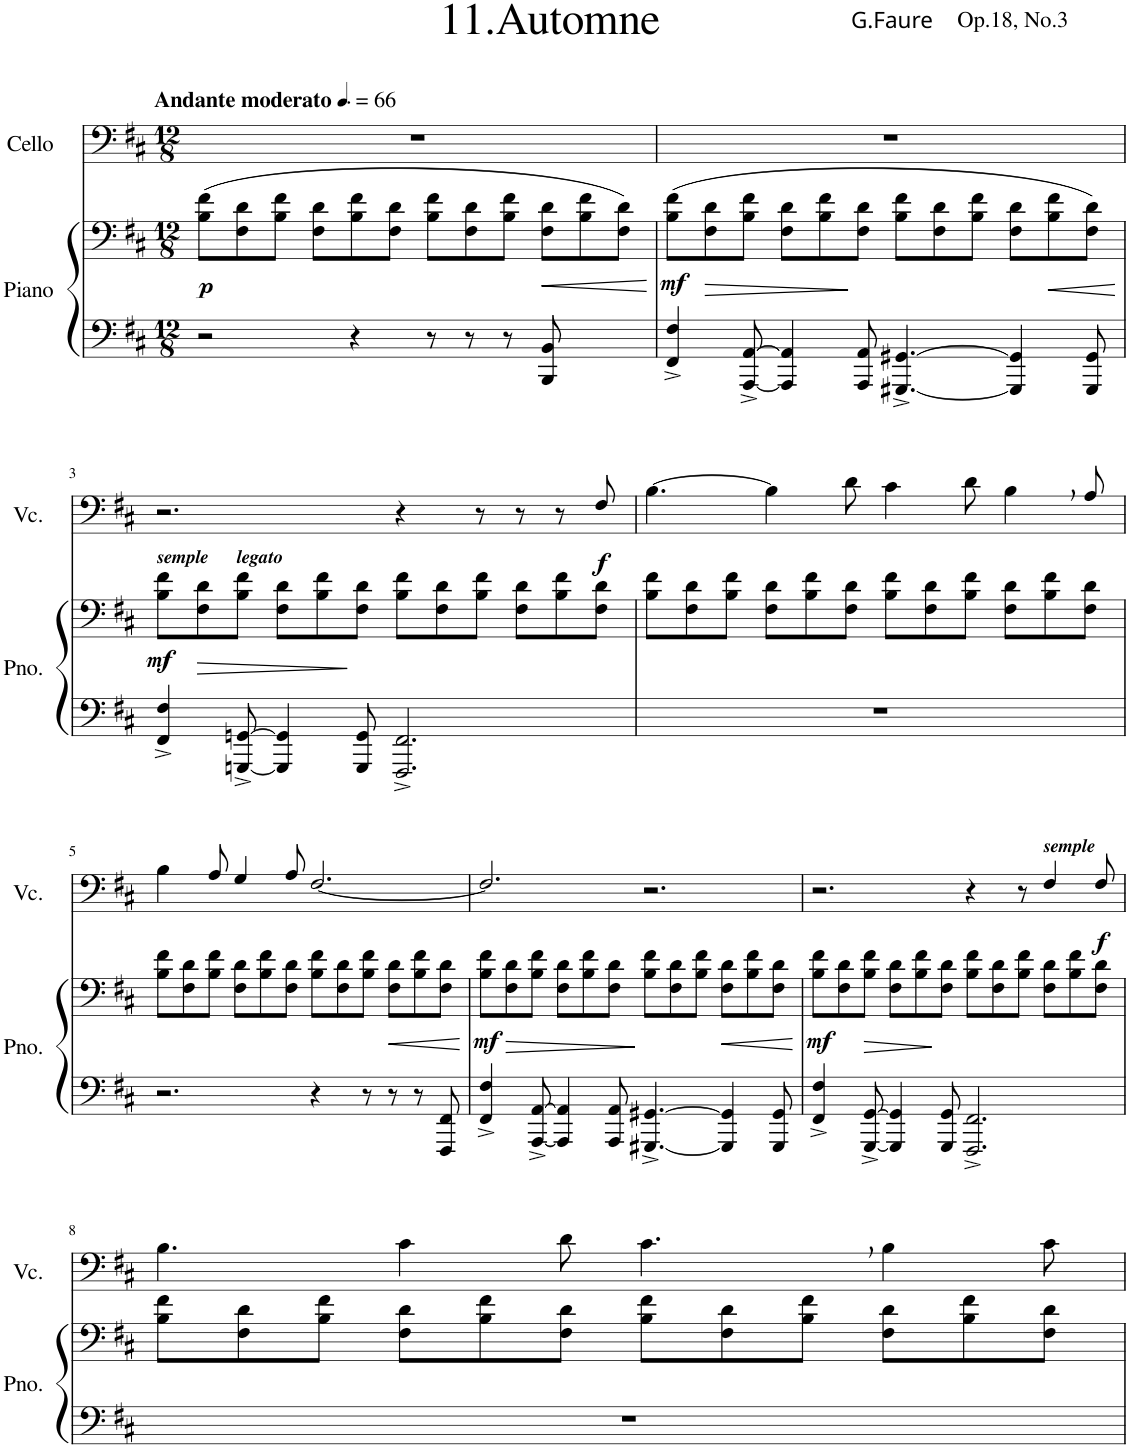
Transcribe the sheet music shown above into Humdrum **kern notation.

**kern	**kern	**dynam	**kern	**dynam
*part2	*part2	*part2	*part1	*part1
*staff3	*staff2	*staff2/3	*staff1	*staff1
*I"Piano	*	*	*I"Cello	*
*I'Pno.	*	*	*	*
*clefF4	*clefF4	*	*clefF4	*
*k[f#c#]	*k[f#c#]	*	*k[f#c#]	*
*D:	*D:	*	*D:	*
*M12/8	*M12/8	*	*M12/8	*
*MM99	*MM99	*	*MM99	*
=1	=1	=1	=1	=1
!	!	!	!LO:TX:a:B:t=Andante moderato	!
!	!	!LO:DY:b	!	!
2r	(>8B\ 8f#\L	p	1.r	.
.	8F#\ 8d\	.	.	.
.	8B\ 8f#\J	.	.	.
.	8F#\ 8d\L	.	.	.
4r	8B\ 8f#\	.	.	.
.	8F#\ 8d\J	.	.	.
8r	8B\ 8f#\L	.	.	.
8r	8F#\ 8d\	.	.	.
8r	8B\ 8f#\J	.	.	.
!	!	!LO:HP:b	!	!
8BBB/ 8BB/	8F#\ 8d\L	<	.	.
4ryy	8B\ 8f#\	.	.	.
.	8F#\ 8d\J)	.	.	.
.	.	[	.	.
=2	=2	=2	=2	=2
!	!	!LO:DY:b	!	!
4FF#/^ 4F#/^	(>8B\ 8f#\L	mf	1.r	.
!	!	!LO:HP:b	!	!
.	8F#\ 8d\	>	.	.
[8AAA/^ [8AA/^	8B\ 8f#\J	.	.	.
4AAA/] 4AA/]	8F#\ 8d\L	.	.	.
.	8B\ 8f#\	.	.	.
8AAA/ 8AA/	8F#\ 8d\J	]	.	.
[4.GGG#X/^ [4.GG#X/^	8B\ 8f#\L	.	.	.
.	8F#\ 8d\	.	.	.
.	8B\ 8f#\J	.	.	.
4GGG#/] 4GG#/]	8F#\ 8d\L	.	.	.
!	!	!LO:HP:b	!	!
.	8B\ 8f#\	<	.	.
8GGG#/ 8GG#/	8F#\ 8d\J)	.	.	.
.	.	[	.	.
!!LO:LB:g=z
=3	=3	=3	=3	=3
!	!LO:TX:a:Bi:t=semple	!	!	!
!	!	!LO:DY:b	!	!
4FF#/^ 4F#/^	8B\ 8f#\L	mf	2.r	.
!	!	!LO:HP:b	!	!
.	8F#\ 8d\	>	.	.
!	!LO:TX:a:Bi:t=legato	!	!	!
[8GGGn/^ [8GGn/^	8B\ 8f#\J	.	.	.
4GGG/] 4GG/]	8F#\ 8d\L	.	.	.
.	8B\ 8f#\	.	.	.
8GGG/ 8GG/	8F#\ 8d\J	]	.	.
2.FFF#/^ 2.FF#/^	8B\ 8f#\L	.	4r	.
.	8F#\ 8d\	.	.	.
.	8B\ 8f#\J	.	8r	.
.	8F#\ 8d\L	.	8r	.
.	8B\ 8f#\	.	8r	.
!	!	!	!	!LO:DY:b
.	8F#\ 8d\J	.	8F#/	f
=4	=4	=4	=4	=4
1.r	8B\ 8f#\L	.	[4.B\	.
.	8F#\ 8d\	.	.	.
.	8B\ 8f#\J	.	.	.
.	8F#\ 8d\L	.	4B\]	.
.	8B\ 8f#\	.	.	.
.	8F#\ 8d\J	.	8d\	.
.	8B\ 8f#\L	.	4c#\	.
.	8F#\ 8d\	.	.	.
.	8B\ 8f#\J	.	8d\	.
.	8F#\ 8d\L	.	4B,\	.
.	8B\ 8f#\	.	.	.
.	8F#\ 8d\J	.	8A/	.
!!LO:LB:g=z
=5	=5	=5	=5	=5
2.r	8B\ 8f#\L	.	4B\	.
.	8F#\ 8d\	.	.	.
.	8B\ 8f#\J	.	8A/	.
.	8F#\ 8d\L	.	4G/	.
.	8B\ 8f#\	.	.	.
.	8F#\ 8d\J	.	8A/	.
4r	8B\ 8f#\L	.	[2.F#/	.
.	8F#\ 8d\	.	.	.
8r	8B\ 8f#\J	.	.	.
!	!	!LO:HP:b	!	!
8r	8F#\ 8d\L	<	.	.
8r	8B\ 8f#\	.	.	.
8FFF#/ 8FF#/	8F#\ 8d\J	.	.	.
.	.	[	.	.
=6	=6	=6	=6	=6
!	!	!LO:DY:b	!	!
4FF#/^ 4F#/^	8B\ 8f#\L	mf	2.F#/]	.
!	!	!LO:HP:b	!	!
.	8F#\ 8d\	>	.	.
[8AAA/^ [8AA/^	8B\ 8f#\J	.	.	.
4AAA/] 4AA/]	8F#\ 8d\L	.	.	.
.	8B\ 8f#\	.	.	.
8AAA/ 8AA/	8F#\ 8d\J	.	.	.
[4.GGG#X/^ [4.GG#X/^	8B\ 8f#\L	]	2.r	.
.	8F#\ 8d\	.	.	.
.	8B\ 8f#\J	.	.	.
!	!	!LO:HP:b	!	!
4GGG#/] 4GG#/]	8F#\ 8d\L	<	.	.
.	8B\ 8f#\	.	.	.
8GGG#/ 8GG#/	8F#\ 8d\J	.	.	.
.	.	[	.	.
=7	=7	=7	=7	=7
!	!	!LO:DY:b	!	!
4FF#/^ 4F#/^	8B\ 8f#\L	mf	2.r	.
.	8F#\ 8d\	.	.	.
!	!	!LO:HP:b	!	!
[8GGG/^ [8GG/^	8B\ 8f#\J	>	.	.
4GGG/] 4GG/]	8F#\ 8d\L	.	.	.
.	8B\ 8f#\	.	.	.
8GGG/ 8GG/	8F#\ 8d\J	]	.	.
2.FFF#/^ 2.FF#/^	8B\ 8f#\L	.	4r	.
.	8F#\ 8d\	.	.	.
.	8B\ 8f#\J	.	8r	.
!	!	!	!LO:TX:a:Bi:t=semple	!
.	8F#\ 8d\L	.	4F#/	.
.	8B\ 8f#\	.	.	.
!	!	!	!	!LO:DY:b
.	8F#\ 8d\J	.	8F#/	f
!!LO:LB:g=z
=8	=8	=8	=8	=8
1.r	8B\ 8f#\L	.	4.B\	.
.	8F#\ 8d\	.	.	.
.	8B\ 8f#\J	.	.	.
.	8F#\ 8d\L	.	4c#\	.
.	8B\ 8f#\	.	.	.
.	8F#\ 8d\J	.	8d\	.
.	8B\ 8f#\L	.	4.c#,\	.
.	8F#\ 8d\	.	.	.
.	8B\ 8f#\J	.	.	.
.	8F#\ 8d\L	.	4B\	.
.	8B\ 8f#\	.	.	.
.	8F#\ 8d\J	.	8c#\	.
=	=	=	=	=
*-	*-	*-	*-	*-
